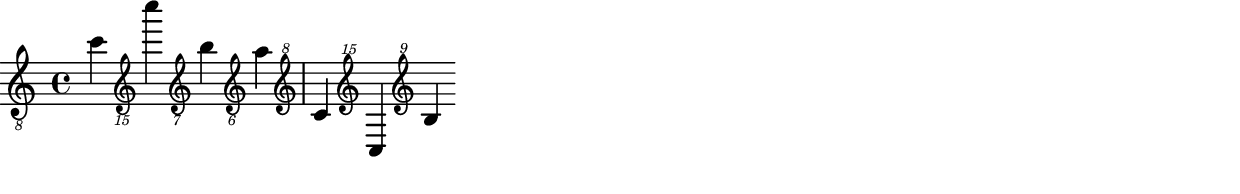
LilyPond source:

%% Generated by lilypond-book
%% Options: [exampleindent=10.16\mm,indent=0\mm,line-width=160\mm,paper-height=845.047\pt,paper-width=597.508\pt,papersize='(cons (* 597.508 pt) (* 845.047 pt))]
\include "lilypond-book-preamble.ly"


% ****************************************************************
% Start cut-&-pastable-section
% ****************************************************************

#(ly:set-option 'eps-box-padding 3.000000)



\paper {
  #(set-paper-size '(cons (* 597.508 pt) (* 845.047 pt)))
  indent = 0\mm
  line-width = 160\mm
  % offset the left padding, also add 1mm as lilypond creates cropped
  % images with a little space on the right
  line-width = #(- line-width (* mm  3.000000) (* mm 1))
}

\layout {
  
}




% ****************************************************************
% ly snippet:
% ****************************************************************
\sourcefilename "/lilypond-2.25.21/input/regression/clef-transposition.ly"
\sourcefileline 0

\version "2.19.21" \header {

    texidoc = "Clefs may be transposed up or down
by arbitrary amount, including 15 for two octaves."

}
\layout { ragged-right = ##t  }


\relative {

  \clef "G_8"
  c''4
  \clef "G_15"
  c4
  \clef "G_7"
  c4
  \clef "G_6"
  c4
  \clef "G^8"
  c4
  \clef "G^15"
  c4
  \clef "G^9"
  c4
}




% ****************************************************************
% end ly snippet
% ****************************************************************
